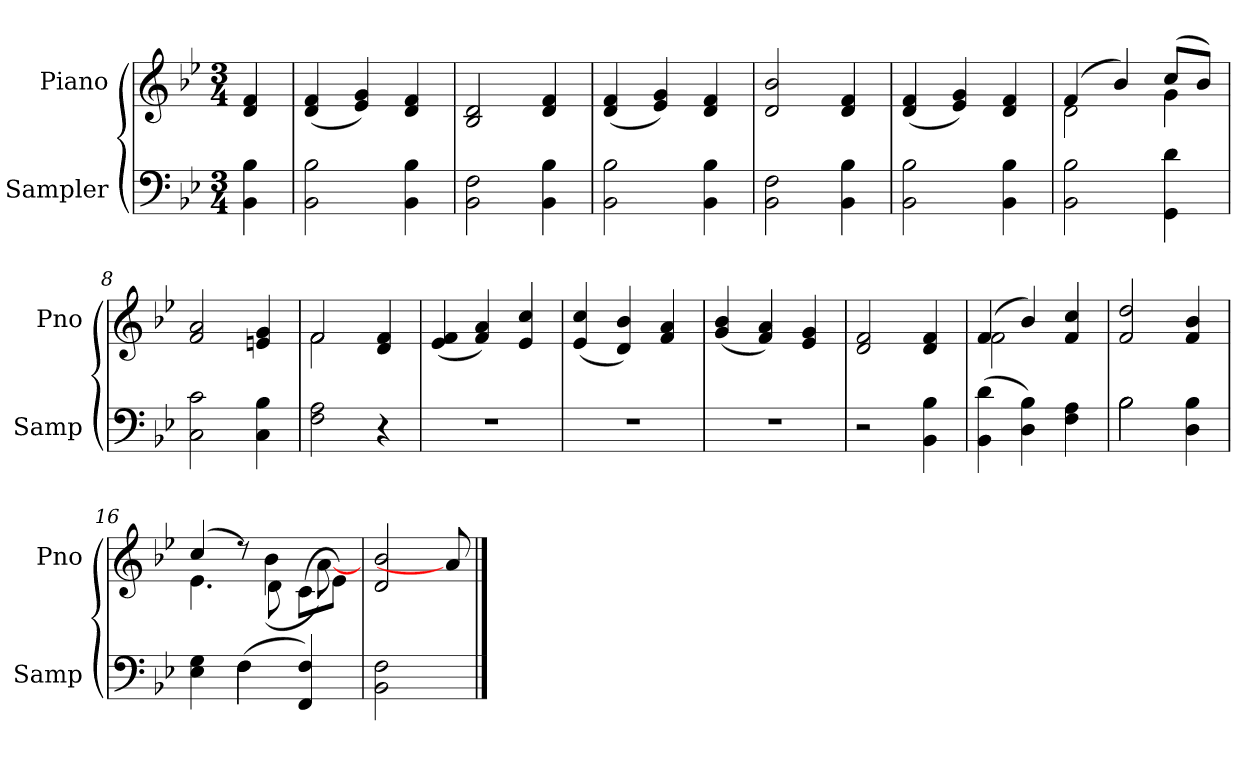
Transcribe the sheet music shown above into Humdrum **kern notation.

**kern	**kern
*part2	*part1
*staff2	*staff1
*I"Sampler	*I"Piano
*I'Samp	*I'Pno
*clefF4	*clefG2
*k[b-e-]	*k[b-e-]
*B-:	*B-:
*M3/4	*M3/4
=1	=1
4BB- 4B-	4d 4f
=2	=2
2BB- 2B-	(4d 4f
.	4e- 4g)
4BB- 4B-	4d 4f
=3	=3
2BB- 2F	2B- 2d
4BB- 4B-	4d 4f
=4	=4
2BB- 2B-	(4d 4f
.	4e- 4g)
4BB- 4B-	4d 4f
=5	=5
2BB- 2F	2d 2b-
4BB- 4B-	4d 4f
=6	=6
2BB- 2B-	(4d 4f
.	4e- 4g)
4BB- 4B-	4d 4f
=7	=7
*	*^
2BB- 2B-	(4f/	2d
.	4b-/)	.
4GG 4d	(8cc/L	4g
.	8b-/J)	.
*	*v	*v
=8	=8
2C 2c	2f 2a
4C 4B-	4en 4g
=9	=9
*	*^
2F 2A	2f/	2f
4r	4d 4f	4ryy
*	*v	*v
=10	=10
2.r	(4e- 4f
.	4f 4a)
.	4e- 4cc
=11	=11
2.r	(4e- 4cc
.	4d 4b-)
.	4f 4a
=12	=12
2.r	(4g 4b-
.	4f 4a)
.	4e- 4g
=13	=13
2r	2d 2f
4BB- 4B-	4d 4f
=14	=14
*	*^
(4BB- 4d	(4f/	2f
4D 4B-)	4b-/)	.
4F 4A	4f 4cc	4ryy
*	*v	*v
=15	=15
*^	*
2B-\	2B-	2f 2dd
4D 4B-	4ryy	4f 4b-
=16	=16	=16
*	*	*^
4E- 4G	4ryy	(4cc/	4.e-
(4F\	4F	8r)	.
.	.	8d\	(4b-
4FF 4F)	4ryy	(8c\L	.
.	.	8e-\J)	[8a)
*v	*v	*	*
*	*v	*v
=17	=17
2BB- 2F	2d 2b-
8ryy	8a]
==	==
*-	*-
